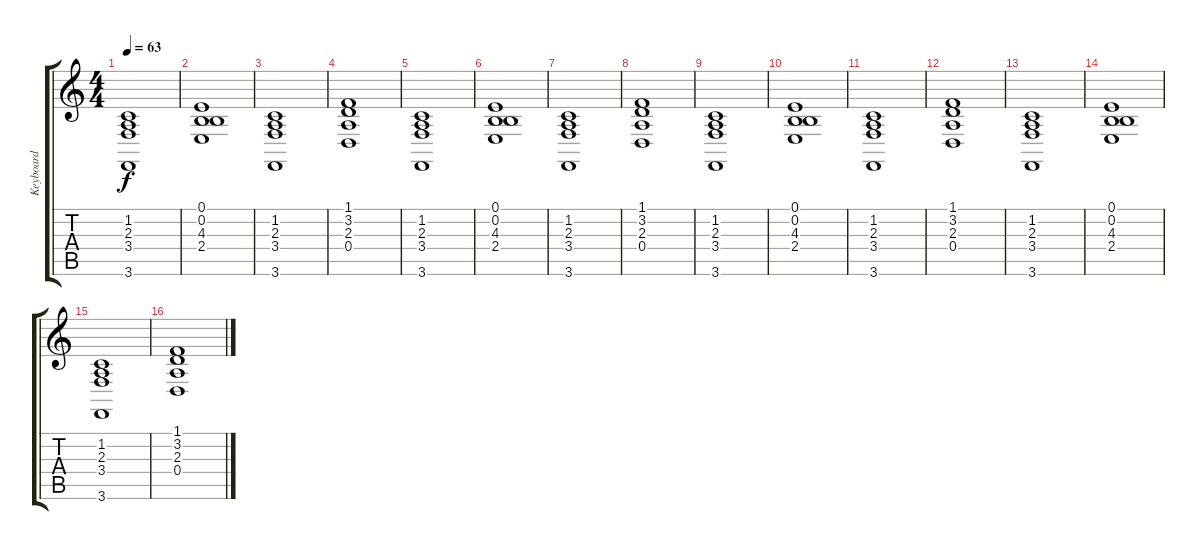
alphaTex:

\track ("Keyboard" "Keyboard") {instrument stringensemble1}
\staff {score tabs}
\tuning (E4 B3 G3 D3 A2 D2) {hide}
\ts (4 4)
\tempo 63
\clef g2
\ks c
(1.2 2.3 3.4 3.6).1{dy f} |
(0.1 0.2 4.3 2.4).1 |
(1.2 2.3 3.4 3.6).1 |
(1.1 3.2 2.3 0.4).1 |
(1.2 2.3 3.4 3.6).1 |
(0.1 0.2 4.3 2.4).1 |
(1.2 2.3 3.4 3.6).1 |
(1.1 3.2 2.3 0.4).1 |
(1.2 2.3 3.4 3.6).1 |
(0.1 0.2 4.3 2.4).1 |
(1.2 2.3 3.4 3.6).1 |
(1.1 3.2 2.3 0.4).1 |
(1.2 2.3 3.4 3.6).1 |
(0.1 0.2 4.3 2.4).1 |
(1.2 2.3 3.4 3.6).1 |
(1.1 3.2 2.3 0.4).1
